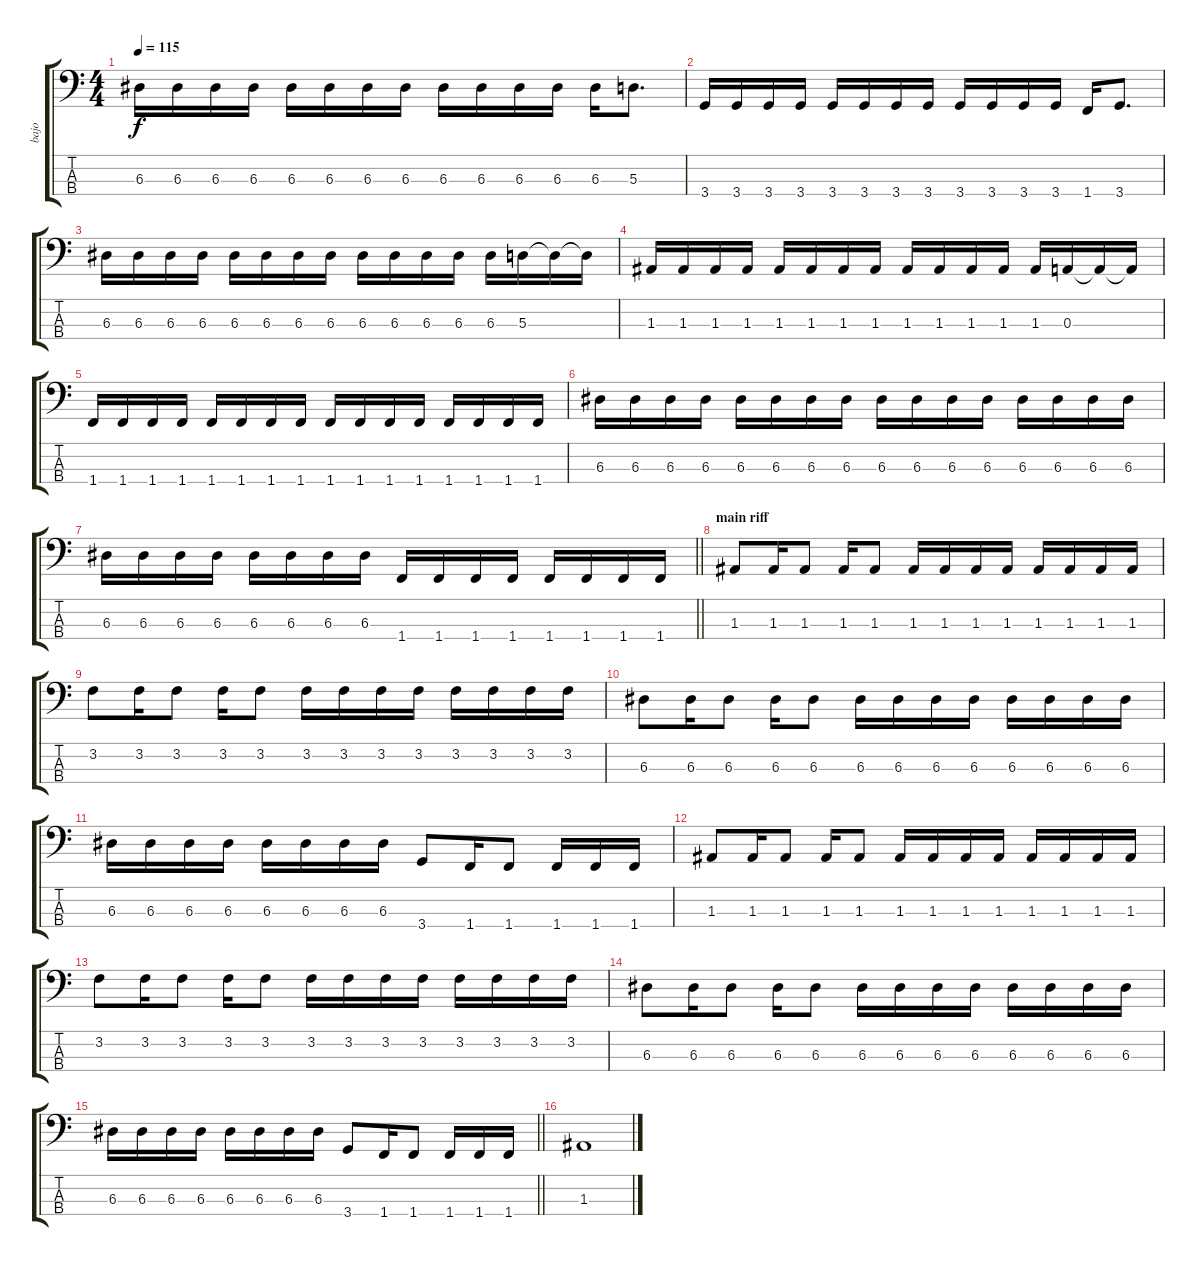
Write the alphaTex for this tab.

\track ("bajo" "bajo") {instrument electricbasspick}
\staff {score tabs}
\tuning (G2 D2 A1 E1) {hide}
\ts (4 4)
\tempo 115
\clef f4
\ks c
6.3.16{dy f} 6.3.16 6.3.16 6.3.16 6.3.16 6.3.16 6.3.16 6.3.16 6.3.16 6.3.16 6.3.16 6.3.16 6.3.16 5.3.8{d} |
3.4.16 3.4.16 3.4.16 3.4.16 3.4.16 3.4.16 3.4.16 3.4.16 3.4.16 3.4.16 3.4.16 3.4.16 1.4.16 3.4.8{d} |
6.3.16 6.3.16 6.3.16 6.3.16 6.3.16 6.3.16 6.3.16 6.3.16 6.3.16 6.3.16 6.3.16 6.3.16 6.3.16 5.3.16 5.3{t}.16 5.3{t}.16 |
1.3.16 1.3.16 1.3.16 1.3.16 1.3.16 1.3.16 1.3.16 1.3.16 1.3.16 1.3.16 1.3.16 1.3.16 1.3.16 0.3.16 0.3{t}.16 0.3{t}.16 |
1.4.16 1.4.16 1.4.16 1.4.16 1.4.16 1.4.16 1.4.16 1.4.16 1.4.16 1.4.16 1.4.16 1.4.16 1.4.16 1.4.16 1.4.16 1.4.16 |
6.3.16 6.3.16 6.3.16 6.3.16 6.3.16 6.3.16 6.3.16 6.3.16 6.3.16 6.3.16 6.3.16 6.3.16 6.3.16 6.3.16 6.3.16 6.3.16 |
\barLineRight lightlight
6.3.16 6.3.16 6.3.16 6.3.16 6.3.16 6.3.16 6.3.16 6.3.16 1.4.16 1.4.16 1.4.16 1.4.16 1.4.16 1.4.16 1.4.16 1.4.16 |
\section ("" "main riff")
1.3.8 1.3.16 1.3.8 1.3.16 1.3.8 1.3.16 1.3.16 1.3.16 1.3.16 1.3.16 1.3.16 1.3.16 1.3.16 |
3.2.8 3.2.16 3.2.8 3.2.16 3.2.8 3.2.16 3.2.16 3.2.16 3.2.16 3.2.16 3.2.16 3.2.16 3.2.16 |
6.3.8 6.3.16 6.3.8 6.3.16 6.3.8 6.3.16 6.3.16 6.3.16 6.3.16 6.3.16 6.3.16 6.3.16 6.3.16 |
6.3.16 6.3.16 6.3.16 6.3.16 6.3.16 6.3.16 6.3.16 6.3.16 3.4.8 1.4.16 1.4.8 1.4.16 1.4.16 1.4.16 |
1.3.8 1.3.16 1.3.8 1.3.16 1.3.8 1.3.16 1.3.16 1.3.16 1.3.16 1.3.16 1.3.16 1.3.16 1.3.16 |
3.2.8 3.2.16 3.2.8 3.2.16 3.2.8 3.2.16 3.2.16 3.2.16 3.2.16 3.2.16 3.2.16 3.2.16 3.2.16 |
6.3.8 6.3.16 6.3.8 6.3.16 6.3.8 6.3.16 6.3.16 6.3.16 6.3.16 6.3.16 6.3.16 6.3.16 6.3.16 |
\barLineRight lightlight
6.3.16 6.3.16 6.3.16 6.3.16 6.3.16 6.3.16 6.3.16 6.3.16 3.4.8 1.4.16 1.4.8 1.4.16 1.4.16 1.4.16 |
1.3.1
